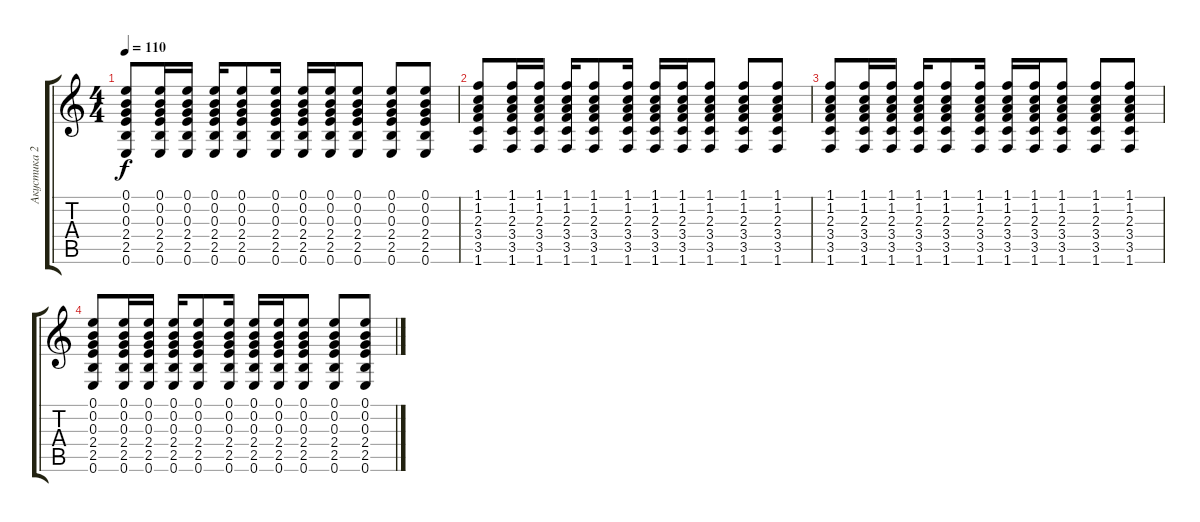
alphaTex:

\track ("Акустика 2" "Акустика 2") {instrument acousticguitarsteel}
\staff {score tabs}
\tuning (E4 B3 G3 D3 A2 E2) {hide}
\ts (4 4)
\tempo 110
\clef g2
\ks c
(0.1 0.2 0.3 2.4 2.5 0.6).8{dy f} (0.1 0.2 0.3 2.4 2.5 0.6).16 (0.1 0.2 0.3 2.4 2.5 0.6).16 (0.1 0.2 0.3 2.4 2.5 0.6).16 (0.1 0.2 0.3 2.4 2.5 0.6).8 (0.1 0.2 0.3 2.4 2.5 0.6).16 (0.1 0.2 0.3 2.4 2.5 0.6).16 (0.1 0.2 0.3 2.4 2.5 0.6).16 (0.1 0.2 0.3 2.4 2.5 0.6).8 (0.1 0.2 0.3 2.4 2.5 0.6).8 (0.1 0.2 0.3 2.4 2.5 0.6).8 |
(1.1 1.2 2.3 3.4 3.5 1.6).8 (1.1 1.2 2.3 3.4 3.5 1.6).16 (1.1 1.2 2.3 3.4 3.5 1.6).16 (1.1 1.2 2.3 3.4 3.5 1.6).16 (1.1 1.2 2.3 3.4 3.5 1.6).8 (1.1 1.2 2.3 3.4 3.5 1.6).16 (1.1 1.2 2.3 3.4 3.5 1.6).16 (1.1 1.2 2.3 3.4 3.5 1.6).16 (1.1 1.2 2.3 3.4 3.5 1.6).8 (1.1 1.2 2.3 3.4 3.5 1.6).8 (1.1 1.2 2.3 3.4 3.5 1.6).8 |
(1.1 1.2 2.3 3.4 3.5 1.6).8 (1.1 1.2 2.3 3.4 3.5 1.6).16 (1.1 1.2 2.3 3.4 3.5 1.6).16 (1.1 1.2 2.3 3.4 3.5 1.6).16 (1.1 1.2 2.3 3.4 3.5 1.6).8 (1.1 1.2 2.3 3.4 3.5 1.6).16 (1.1 1.2 2.3 3.4 3.5 1.6).16 (1.1 1.2 2.3 3.4 3.5 1.6).16 (1.1 1.2 2.3 3.4 3.5 1.6).8 (1.1 1.2 2.3 3.4 3.5 1.6).8 (1.1 1.2 2.3 3.4 3.5 1.6).8 |
(0.1 0.2 0.3 2.4 2.5 0.6).8 (0.1 0.2 0.3 2.4 2.5 0.6).16 (0.1 0.2 0.3 2.4 2.5 0.6).16 (0.1 0.2 0.3 2.4 2.5 0.6).16 (0.1 0.2 0.3 2.4 2.5 0.6).8 (0.1 0.2 0.3 2.4 2.5 0.6).16 (0.1 0.2 0.3 2.4 2.5 0.6).16 (0.1 0.2 0.3 2.4 2.5 0.6).16 (0.1 0.2 0.3 2.4 2.5 0.6).8 (0.1 0.2 0.3 2.4 2.5 0.6).8 (0.1 0.2 0.3 2.4 2.5 0.6).8
